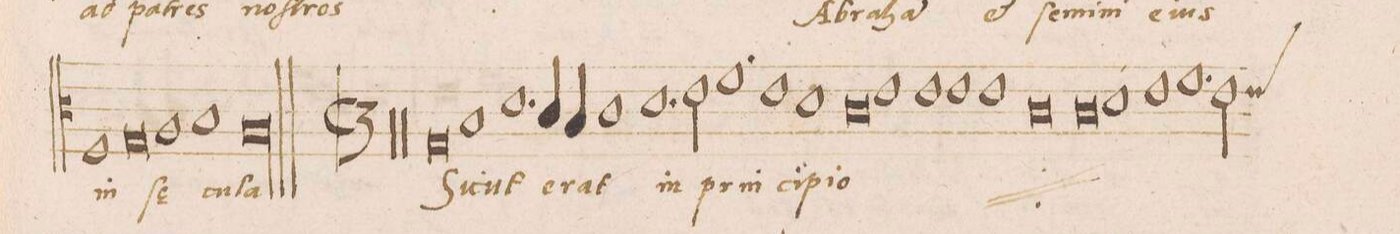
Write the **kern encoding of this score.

**kern	**text
*I"TENOR	*
*clefC3	*
*k[]	*
*met(C|)	*
*M2/1	*
1F	in
=169-	=169-
0G	ſae-
=170-	=170-
1A	.
1B	-cu-
=171-	=171-
0A\l	-la
=172||	=172||
*M3/1	*
00.r	.
=173-	=173-
=174-	=174-
00.r	.
=175-	=175-
=176-	=176-
0G	Si-
1B	-cut
=177-	=177-
1.d	e-
4c/	-rat
4B/	.
1c	.
=178-	=178-
1.d	in
2e\	prin-
0f	.
=179-	=179-
1e	-ci-
1d	-pi-
=180-	=180-
0c	-o
*	*ij
1e	Si-
=181-	=181-
1e	-cut
1e	e-
1e	-rat
=182-	=182-
0.c	in
=183-	=183-
0c	prin-
1d	-ci-
=184-	=184-
1e	.
1.f	-pi-
2e\	-o
*custos:e	*
=185-	=185-
*-	*-
